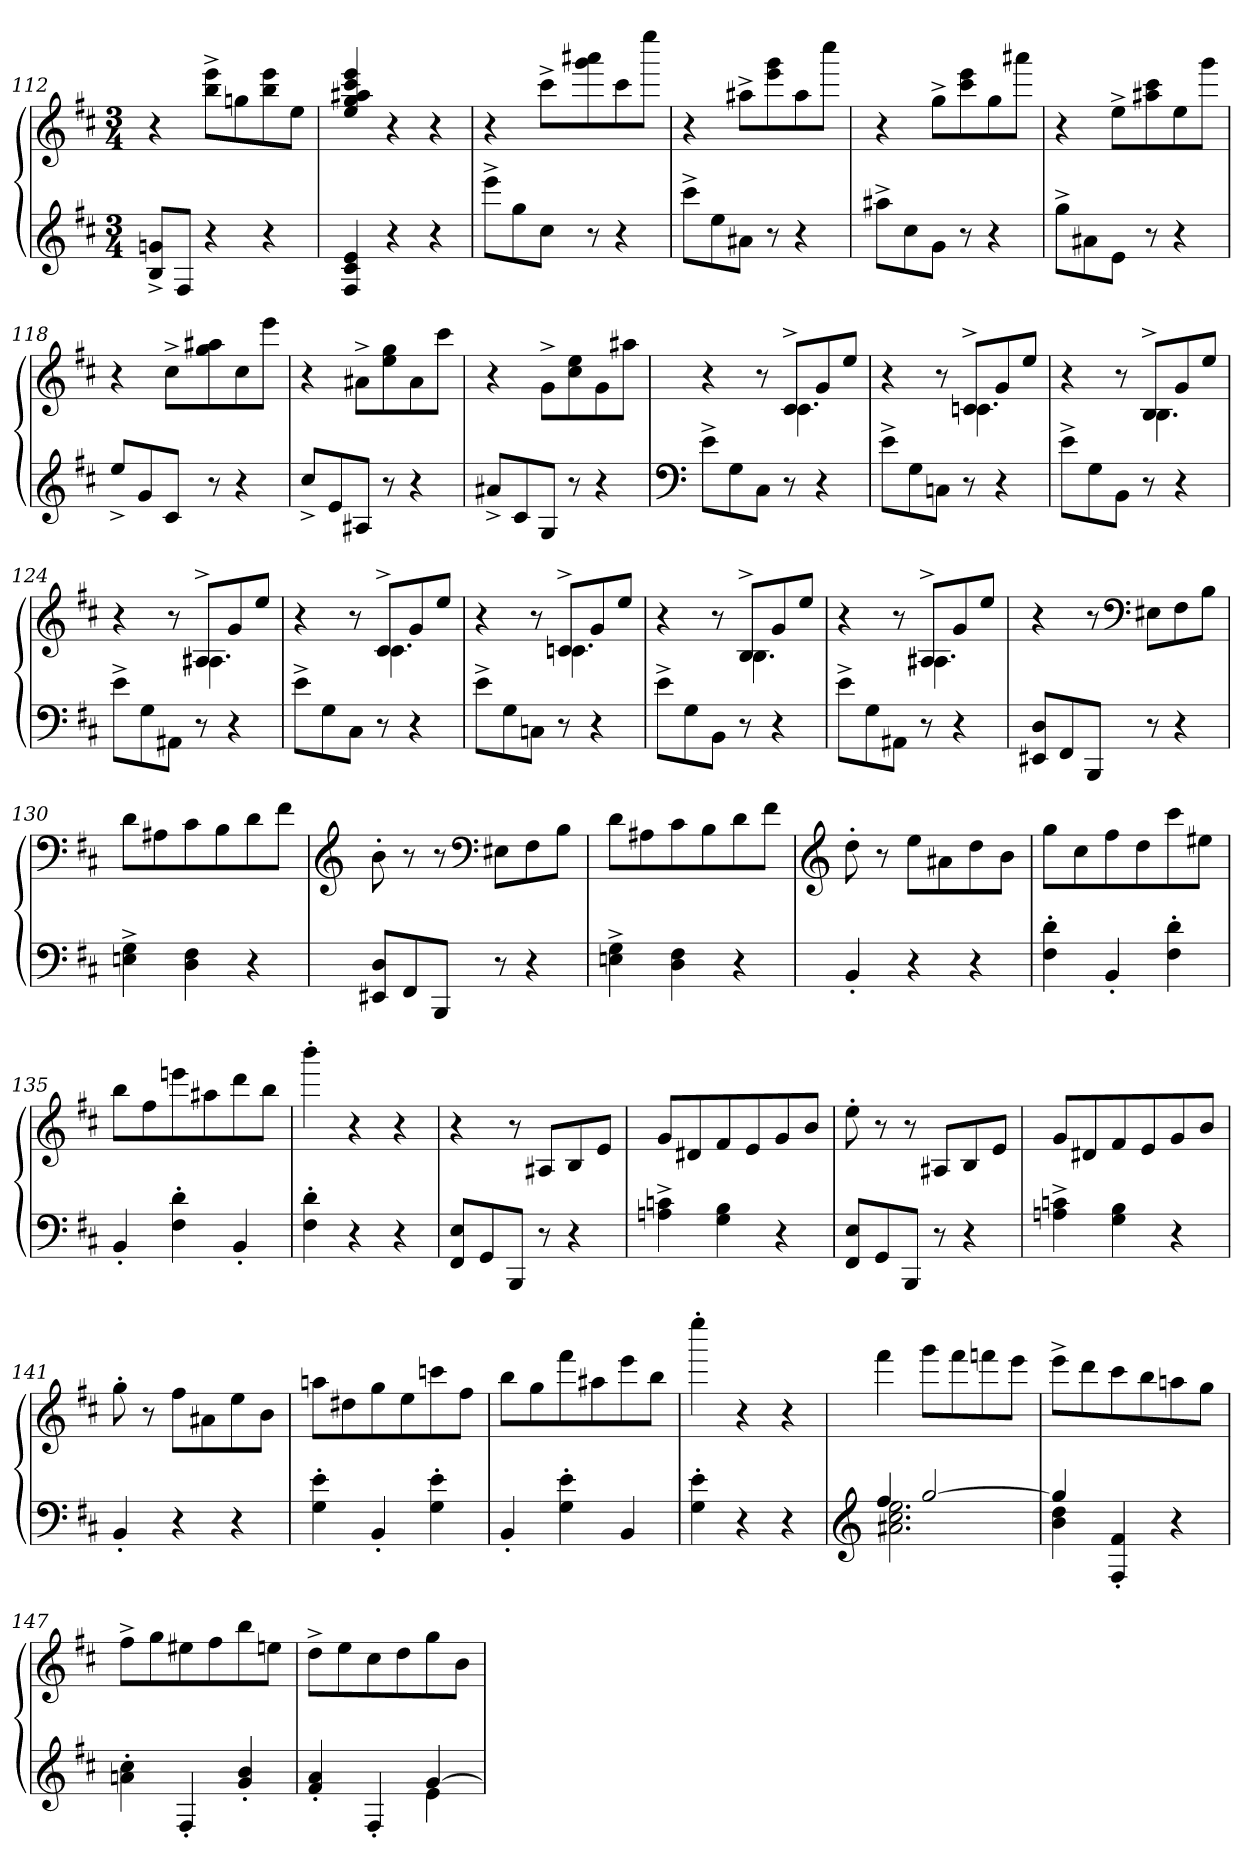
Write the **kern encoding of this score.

**kern	**kern
*part2	*part1
*staff2	*staff1
*clefG2	*clefG2
*k[f#c#]	*k[f#c#]
*M3/4	*M3/4
=112	=112
8B/^> 8gn/^>L	4r
8F#/J	.
4r	8bb\^> 8eee\^>L
.	8ggn\
4r	8bb\ 8eee\
.	8ee\J
=113	=113
4F#/ 4c#/ 4e/	4ee/ 4gg/ 4aa#X/ 4ccc#/ 4eee/
4r	4r
4r	4r
=114	=114
8eee^>\L	4r
8gg\	.
8cc#\J	8ccc#^>\L
8r	8ggg\ 8aaa#X\
4r	8ccc#\
.	8eeee\J
=115	=115
8ccc#^>\L	4r
8ee\	.
8a#X\J	8aa#X^>\L
8r	8eee\ 8ggg\
4r	8aa#\
.	8cccc#\J
=116	=116
8aa#X^>\L	4r
8cc#\	.
8g\J	8gg^>\L
8r	8ccc#\ 8eee\
4r	8gg\
.	8aaa#X\J
=117	=117
8gg^>\L	4r
8a#X\	.
8e\J	8ee^>\L
8r	8aa#X\ 8ccc#\
4r	8ee\
.	8ggg\J
=118	=118
8ee^>/L	4r
8g/	.
8c#/J	8cc#^>\L
8r	8gg\ 8aa#X\
4r	8cc#\
.	8eee\J
=119	=119
8cc#^>/L	4r
8e/	.
8A#X/J	8a#X^>\L
8r	8ee\ 8gg\
4r	8a#\
.	8ccc#\J
=120	=120
8a#X^>/L	4r
8c#/	.
8G/J	8g^>\L
8r	8cc#\ 8ee\
4r	8g\
.	8aa#X\J
=121	=121
*clefF4	*
*	*^
8e^>\L	4r	4.ryy
8G\	.	.
8C#\J	8r	.
8r	8c#^>/L	4.c#\
4r	8g/	.
.	8ee/J	.
=122	=122	=122
8e^>\L	4r	4.ryy
8G\	.	.
8Cn\J	8r	.
8r	8cn^>/L	4.cn\
4r	8g/	.
.	8ee/J	.
=123	=123	=123
8e^>\L	4r	4.ryy
8G\	.	.
8BB\J	8r	.
8r	8B^>/L	4.B\
4r	8g/	.
.	8ee/J	.
=124	=124	=124
8e^>\L	4r	4.ryy
8G\	.	.
8AA#X\J	8r	.
8r	8A#X^>/L	4.A#\
4r	8g/	.
.	8ee/J	.
=125	=125	=125
8e^>\L	4r	4.ryy
8G\	.	.
8C#\J	8r	.
8r	8c#^>/L	4.c#\
4r	8g/	.
.	8ee/J	.
=126	=126	=126
8e^>\L	4r	4.ryy
8G\	.	.
8Cn\J	8r	.
8r	8cn^>/L	4.cn\
4r	8g/	.
.	8ee/J	.
=127	=127	=127
8e^>\L	4r	4.ryy
8G\	.	.
8BB\J	8r	.
8r	8B^>/L	4.B\
4r	8g/	.
.	8ee/J	.
=128	=128	=128
8e^>\L	4r	4.ryy
8G\	.	.
8AA#X\J	8r	.
8r	8A#X^>/L	4.A#\
4r	8g/	.
.	8ee/J	.
*	*v	*v
=129	=129
8EE#X/ 8D/L	4r
8FF#/	.
8BBB/J	8r
*	*clefF4
8r	8E#X\L
4r	8F#\
.	8B\J
=130	=130
4En\^> 4G\^>	8d\L
.	8A#X\
4D\ 4F#\	8c#\
.	8B\
4r	8d\
.	8f#\J
=131	=131
*	*clefG2
8EE#X/ 8D/L	8b'>\
8FF#/	8r
8BBB/J	8r
*	*clefF4
8r	8E#X\L
4r	8F#\
.	8B\J
=132	=132
4En\^> 4G\^>	8d\L
.	8A#X\
4D\ 4F#\	8c#\
.	8B\
4r	8d\
.	8f#\J
=133	=133
*	*clefG2
4BB'>/	8dd'>\
.	8r
4r	8ee\L
.	8a#X\
4r	8dd\
.	8b\J
=134	=134
4F#\'> 4d\'>	8gg\L
.	8cc#\
4BB'>/	8ff#\
.	8dd\
4F#\'> 4d\'>	8ccc#\
.	8ee#X\J
=135	=135
4BB'>/	8bb\L
.	8ff#\
4F#\'> 4d\'>	8eeen\
.	8aa#X\
4BB'>/	8ddd\
.	8bb\J
=136	=136
4F#\'> 4d\'>	4bbb'>\
4r	4r
4r	4r
=137	=137
8FF#/ 8E/L	4r
8GG/	.
8BBB/J	8r
8r	8A#X/L
4r	8B/
.	8e/J
=138	=138
4An\^> 4cn\^>	8g/L
.	8d#X/
4G\ 4B\	8f#/
.	8e/
4r	8g/
.	8b/J
=139	=139
8FF#/ 8E/L	8ee'>\
8GG/	8r
8BBB/J	8r
8r	8A#X/L
4r	8B/
.	8e/J
=140	=140
4An\^> 4cn\^>	8g/L
.	8d#X/
4G\ 4B\	8f#/
.	8e/
4r	8g/
.	8b/J
=141	=141
4BB'>/	8gg'>\
.	8r
4r	8ff#\L
.	8a#X\
4r	8ee\
.	8b\J
=142	=142
4G\'> 4e\'>	8aan\L
.	8dd#X\
4BB'>/	8gg\
.	8ee\
4G\'> 4e\'>	8cccn\
.	8ff#\J
=143	=143
4BB'>/	8bb\L
.	8gg\
4G\'> 4e\'>	8fff#\
.	8aa#X\
4BB/	8eee\
.	8bb\J
=144	=144
4G\'> 4e\'>	4eeee'>\
4r	4r
4r	4r
=145	=145
*clefG2	*
*^	*
4ff#/	2.a#X\ 2.cc#\ 2.ee\	4fff#\
[2gg/	.	8ggg\L
.	.	8fff#\
.	.	8fffn\
.	.	8eee\J
=146	=146	=146
4gg/]	4b\ 4dd\	8eee^>\L
.	.	8ddd\
4F#/'> 4f#/'>	2ryy	8ccc#\
.	.	8bb\
4r	.	8aan\
.	.	8gg\J
*v	*v	*
=147	=147
4an\'> 4cc#\'>	8ff#^>\L
.	8gg\
4F#'>/	8ee#X\
.	8ff#\
4g/'> 4b/'>	8bb\
.	8een\J
=148	=148
*^	*
4f#/'> 4a/'>	2ryy	8dd^>\L
.	.	8ee\
4F#'>/	.	8cc#\
.	.	8dd\
[4g/	4e\	8gg\
.	.	8b\J
*v	*v	*
=	=
*-	*-
